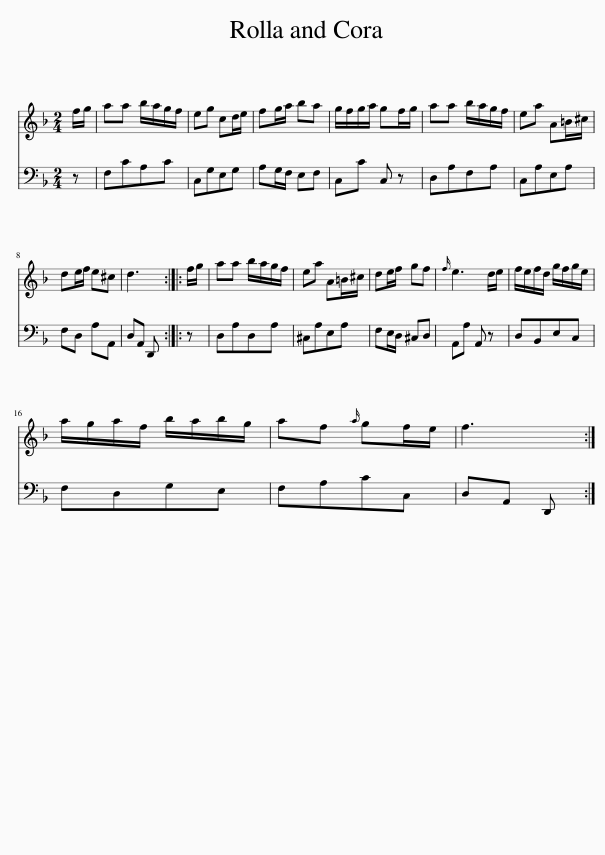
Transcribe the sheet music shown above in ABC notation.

X:1
%%score 1 2
L:1/8
M:2/4
I:linebreak $
K:F
V:1 treble
V:2 bass
V:1
 f/g/ | aa b/a/g/f/ | eg cd/e/ | fg/a/ ba | g/f/g/a/ gf/g/ | %5
 aa b/a/g/f/ | ea A=B/^c/ |$ de/f/ e^c | d3 :: f/g/ | %10
 aa b/a/g/f/ | ea A=B/^c/ | de/f/ gf |{f} e3 d/e/ | f/e/f/d/ g/f/g/e/ |$ %15
 a/g/a/f/ b/a/b/g/ | af{a} gf/e/ | f3 :| %18
V:2
 z | F,CA,C | C,G,E,G, | A,G,/F,/ E,F, | C,C C, z | %5
 D,A,F,A, | C,A,E,A, |$ F,D, A,A,, | D,A,, D,, :: z | %10
 D,A,D,A, | ^C,A,E,A, | F,E,/D,/ ^C,D, | A,,A, A,, z | D,B,,E,C, |$ %15
 F,D,G,E, | F,A,CC, | D,A,, D,, :| %18
